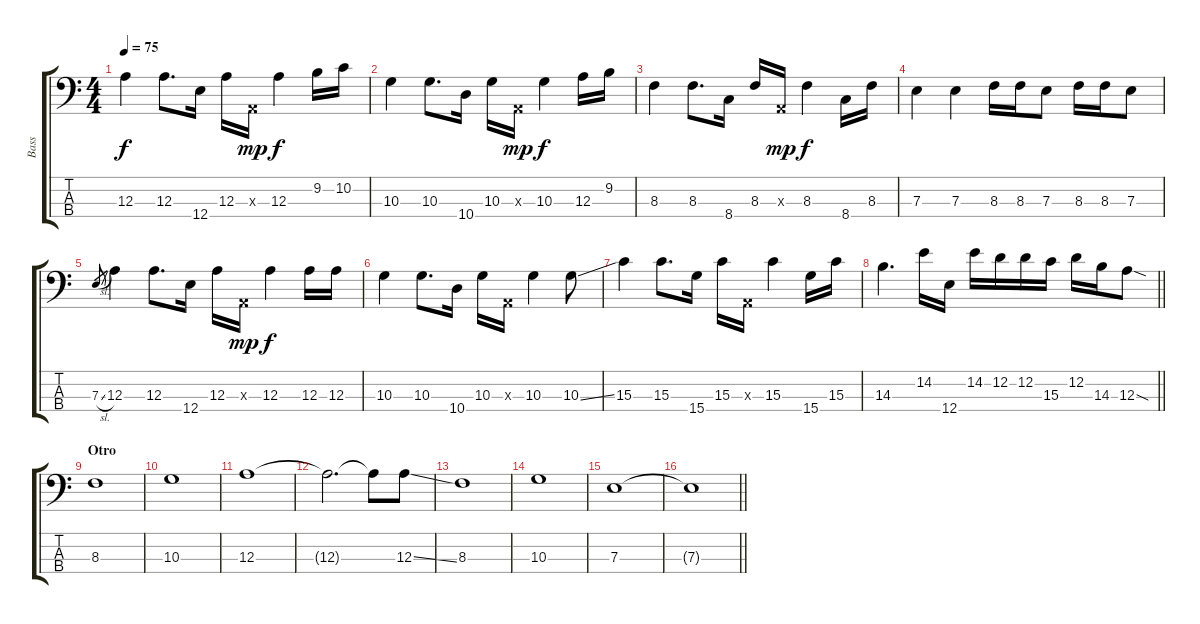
\track ("Bass" "Bass") {instrument electricbassfinger}
\staff {score tabs}
\tuning (G2 D2 A1 E1) {hide}
\ts (4 4)
\tempo 75
\clef f4
\ks c
12.3.4{dy f} 12.3.8{d} 12.4.16 12.3.16 0.3{x}.16{dy mp} 12.3.4{dy f} 9.2.16 10.2.16 |
10.3.4 10.3.8{d} 10.4.16 10.3.16 0.3{x}.16{dy mp} 10.3.4{dy f} 12.3.16 9.2.16 |
8.3.4 8.3.8{d} 8.4.16 8.3.16 0.3{x}.16{dy mp} 8.3.4{dy f} 8.4.16 8.3.16 |
7.3.4 7.3.4 8.3.16 8.3.16 7.3.8 8.3.16 8.3.16 7.3.8 |
7.3{sl}.8{gr} 12.3.4 12.3.8{d} 12.4.16 12.3.16 0.3{x}.16{dy mp} 12.3.4{dy f} 12.3.16 12.3.16 |
10.3.4 10.3.8{d} 10.4.16 10.3.16 0.3{x}.16 10.3.4 10.3{ss}.8 |
15.3.4 15.3.8{d} 15.4.16 15.3.16 0.3{x}.16 15.3.4 15.4.16 15.3.16 |
\barLineRight lightlight
14.3.4{d} 14.2.16 12.4.16 14.2.16 12.2.16 12.2.16 15.3.16 12.2.16 14.3.16 12.3{sod}.8 |
\section ("" "Otro")
8.3.1 |
10.3.1 |
12.3.1 |
12.3{t}.2{d} 12.3{t}.8 12.3{ss}.8 |
8.3.1 |
10.3.1 |
7.3.1 |
\barLineRight lightlight
7.3{t}.1
